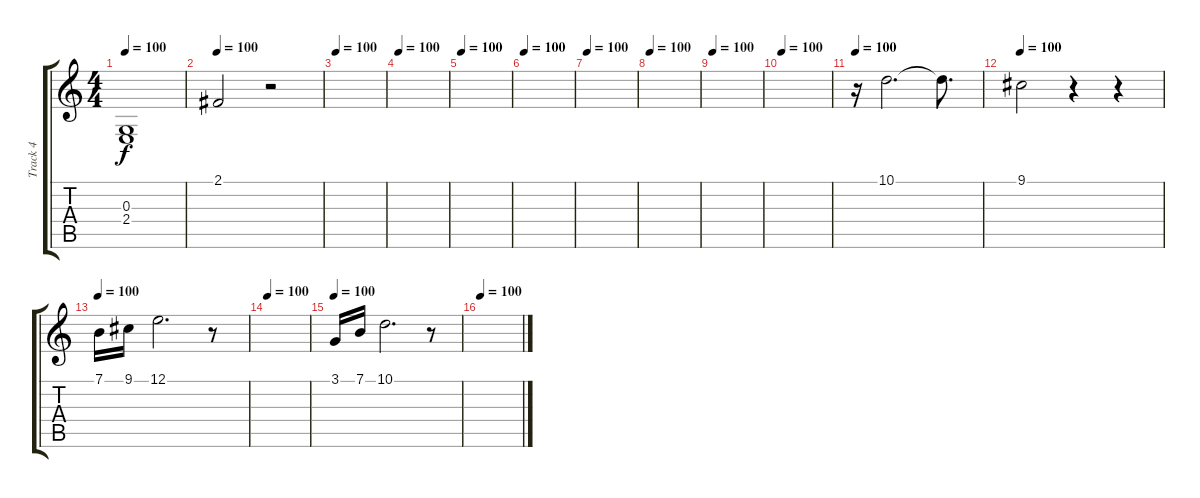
\track ("Track 4" "Track 4") {instrument clarinet}
\staff {score tabs}
\tuning (E4 B3 G3 D3 A2 E2) {hide}
\ts (4 4)
\tempo 100
\clef g2
\ks c
(0.3 2.4).1{dy f volume 13} |
\tempo 100
2.1.2{volume 14} r.2 |
\tempo 100
|
\tempo 100
|
\tempo 100
|
\tempo 100
|
\tempo 100
|
\tempo 100
|
\tempo 100
|
\tempo 100
|
\tempo 100
r.16 10.1.2{d} 10.1{t}.8{d} |
\tempo 100
9.1.2 r.4 r.4 |
\tempo 100
7.1.16 9.1.16 12.1.2{d} r.8 |
\tempo 100
|
\tempo 100
3.1.16 7.1.16 10.1.2{d} r.8 |
\tempo 100
